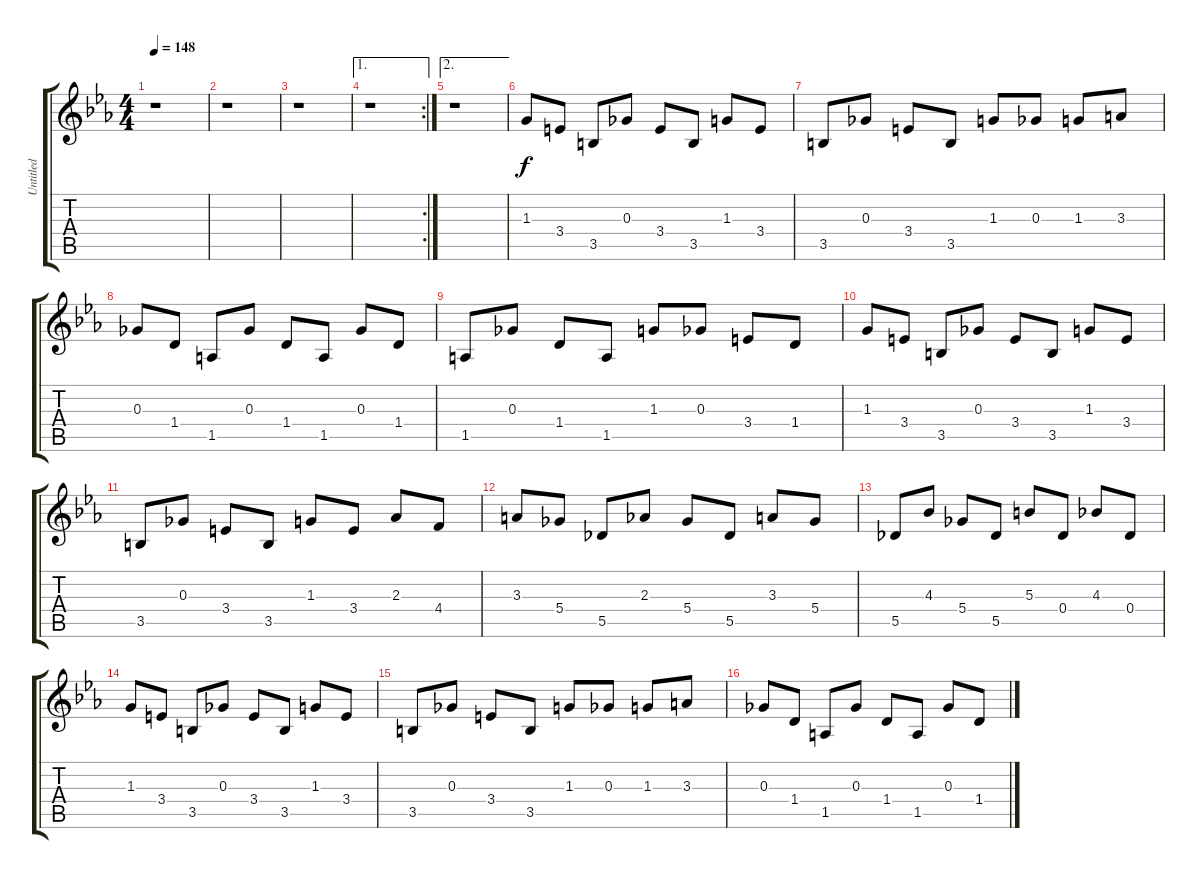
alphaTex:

\track ("Untitled" "Untitled") {instrument acousticguitarnylon}
\staff {score tabs}
\tuning (Eb4 Bb3 Gb3 Db3 Ab2 Eb2) {hide}
\ts (4 4)
\tempo 148
\clef g2
\ks eb
r.1{dy f} |
r.1 |
r.1 |
\ae 1
\rc 2
r.1 |
\ae 2
r.1 |
1.3.8 3.4.8 3.5.8 0.3.8 3.4.8 3.5.8 1.3.8 3.4.8 |
3.5.8 0.3.8 3.4.8 3.5.8 1.3.8 0.3.8 1.3.8 3.3.8 |
0.3.8 1.4.8 1.5.8 0.3.8 1.4.8 1.5.8 0.3.8 1.4.8 |
1.5.8 0.3.8 1.4.8 1.5.8 1.3.8 0.3.8 3.4.8 1.4.8 |
1.3.8 3.4.8 3.5.8 0.3.8 3.4.8 3.5.8 1.3.8 3.4.8 |
3.5.8 0.3.8 3.4.8 3.5.8 1.3.8 3.4.8 2.3.8 4.4.8 |
3.3.8 5.4.8 5.5.8 2.3.8 5.4.8 5.5.8 3.3.8 5.4.8 |
5.5.8 4.3.8 5.4.8 5.5.8 5.3.8 0.4.8 4.3.8 0.4.8 |
1.3.8 3.4.8 3.5.8 0.3.8 3.4.8 3.5.8 1.3.8 3.4.8 |
3.5.8 0.3.8 3.4.8 3.5.8 1.3.8 0.3.8 1.3.8 3.3.8 |
0.3.8 1.4.8 1.5.8 0.3.8 1.4.8 1.5.8 0.3.8 1.4.8
